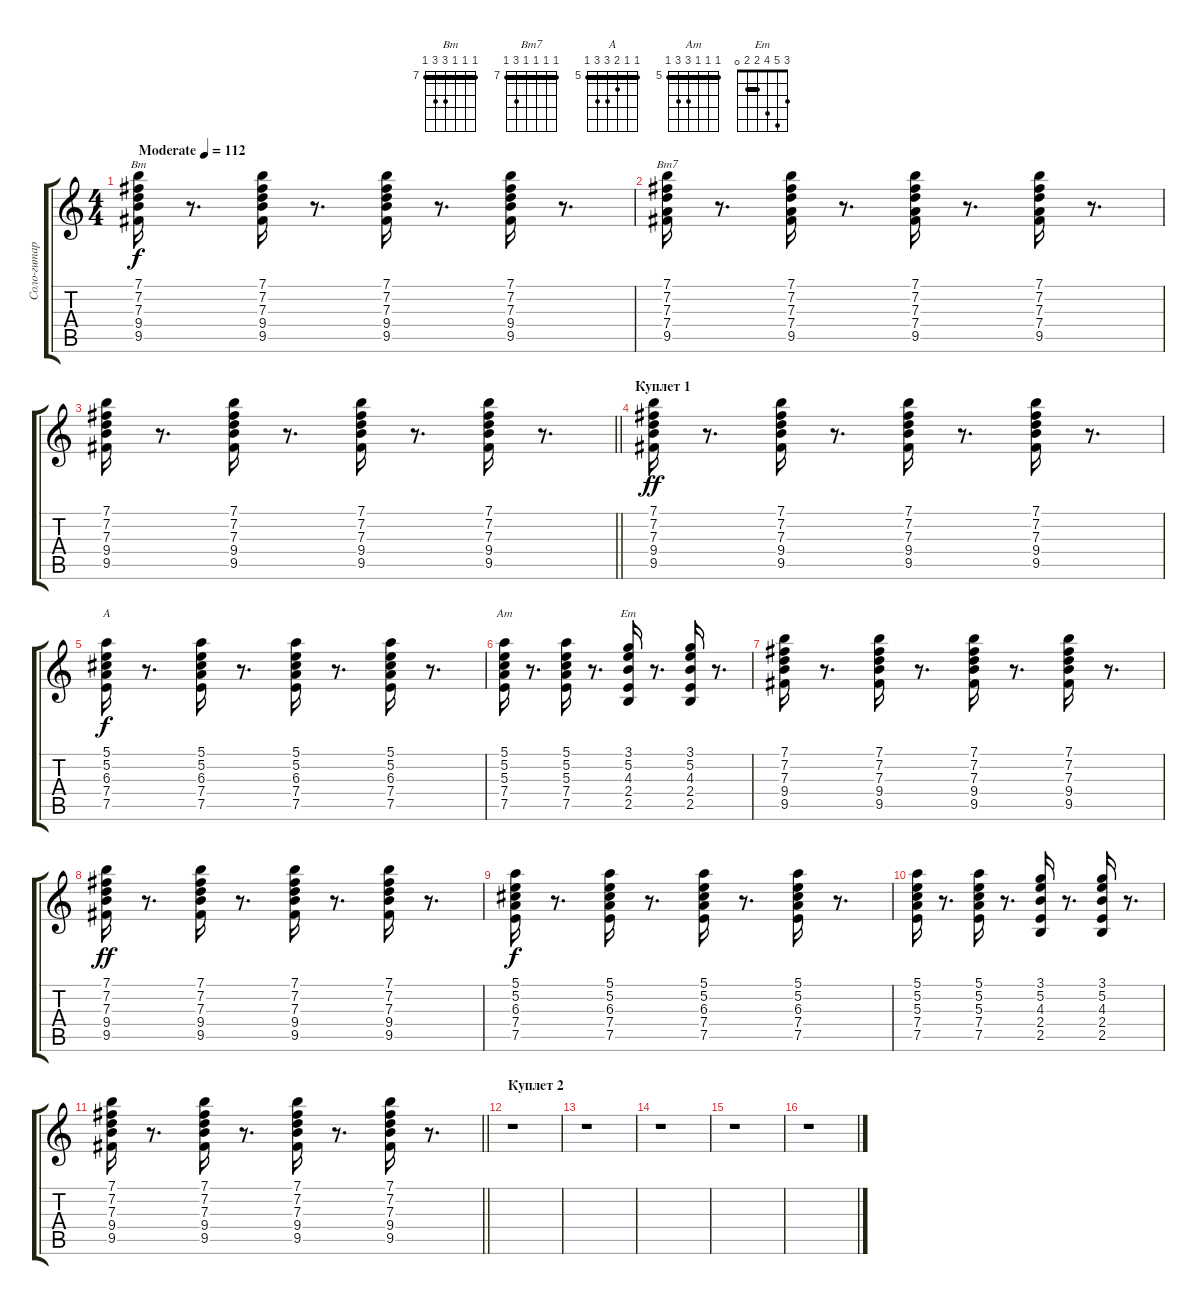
\track ("Соло-гитара (А.Макаревич)" "Соло-гитар") {instrument distortionguitar}
\staff {score tabs}
\tuning (E4 B3 G3 D3 A2 E2) {hide}
\chord ("Bm" 7 7 7 9 9 7) {firstfret 7 barre 7}
\chord ("Bm7" 7 7 7 7 9 7) {firstfret 7 barre 7}
\chord ("A" 5 5 6 7 7 5) {firstfret 5 barre 5}
\chord ("Am" 5 5 5 7 7 5) {firstfret 5 barre 5}
\chord ("Em" 3 5 4 2 2 0) {barre 2}
\ts (4 4)
\tempo (112 "Moderate")
\clef g2
\ks c
(7.1 7.2 7.3 9.4 9.5).16{ch "Bm" dy f instrument distortionguitar} r.8{d} (7.1 7.2 7.3 9.4 9.5).16 r.8{d} (7.1 7.2 7.3 9.4 9.5).16 r.8{d} (7.1 7.2 7.3 9.4 9.5).16 r.8{d} |
(7.1 7.2 7.3 7.4 9.5).16{ch "Bm7"} r.8{d} (7.1 7.2 7.3 7.4 9.5).16 r.8{d} (7.1 7.2 7.3 7.4 9.5).16 r.8{d} (7.1 7.2 7.3 7.4 9.5).16 r.8{d} |
\barLineRight lightlight
(7.1 7.2 7.3 9.4 9.5).16 r.8{d} (7.1 7.2 7.3 9.4 9.5).16 r.8{d} (7.1 7.2 7.3 9.4 9.5).16 r.8{d} (7.1 7.2 7.3 9.4 9.5).16 r.8{d} |
\section ("" "Куплет 1")
(7.1 7.2 7.3 9.4 9.5).16{dy ff} r.8{d} (7.1 7.2 7.3 9.4 9.5).16 r.8{d} (7.1 7.2 7.3 9.4 9.5).16 r.8{d} (7.1 7.2 7.3 9.4 9.5).16 r.8{d} |
(5.1 5.2 6.3 7.4 7.5).16{ch "A" dy f} r.8{d} (5.1 5.2 6.3 7.4 7.5).16 r.8{d} (5.1 5.2 6.3 7.4 7.5).16 r.8{d} (5.1 5.2 6.3 7.4 7.5).16 r.8{d} |
(5.1 5.2 5.3 7.4 7.5).16{ch "Am"} r.8{d} (5.1 5.2 5.3 7.4 7.5).16 r.8{d} (3.1 5.2 4.3 2.4 2.5).16{ch "Em"} r.8{d} (3.1 5.2 4.3 2.4 2.5).16 r.8{d} |
(7.1 7.2 7.3 9.4 9.5).16 r.8{d} (7.1 7.2 7.3 9.4 9.5).16 r.8{d} (7.1 7.2 7.3 9.4 9.5).16 r.8{d} (7.1 7.2 7.3 9.4 9.5).16 r.8{d} |
(7.1 7.2 7.3 9.4 9.5).16{dy ff} r.8{d} (7.1 7.2 7.3 9.4 9.5).16 r.8{d} (7.1 7.2 7.3 9.4 9.5).16 r.8{d} (7.1 7.2 7.3 9.4 9.5).16 r.8{d} |
(5.1 5.2 6.3 7.4 7.5).16{dy f} r.8{d} (5.1 5.2 6.3 7.4 7.5).16 r.8{d} (5.1 5.2 6.3 7.4 7.5).16 r.8{d} (5.1 5.2 6.3 7.4 7.5).16 r.8{d} |
(5.1 5.2 5.3 7.4 7.5).16 r.8{d} (5.1 5.2 5.3 7.4 7.5).16 r.8{d} (3.1 5.2 4.3 2.4 2.5).16 r.8{d} (3.1 5.2 4.3 2.4 2.5).16 r.8{d} |
\barLineRight lightlight
(7.1 7.2 7.3 9.4 9.5).16 r.8{d} (7.1 7.2 7.3 9.4 9.5).16 r.8{d} (7.1 7.2 7.3 9.4 9.5).16 r.8{d} (7.1 7.2 7.3 9.4 9.5).16 r.8{d} |
\section ("" "Куплет 2")
r.1 |
r.1 |
r.1 |
r.1 |
r.1
